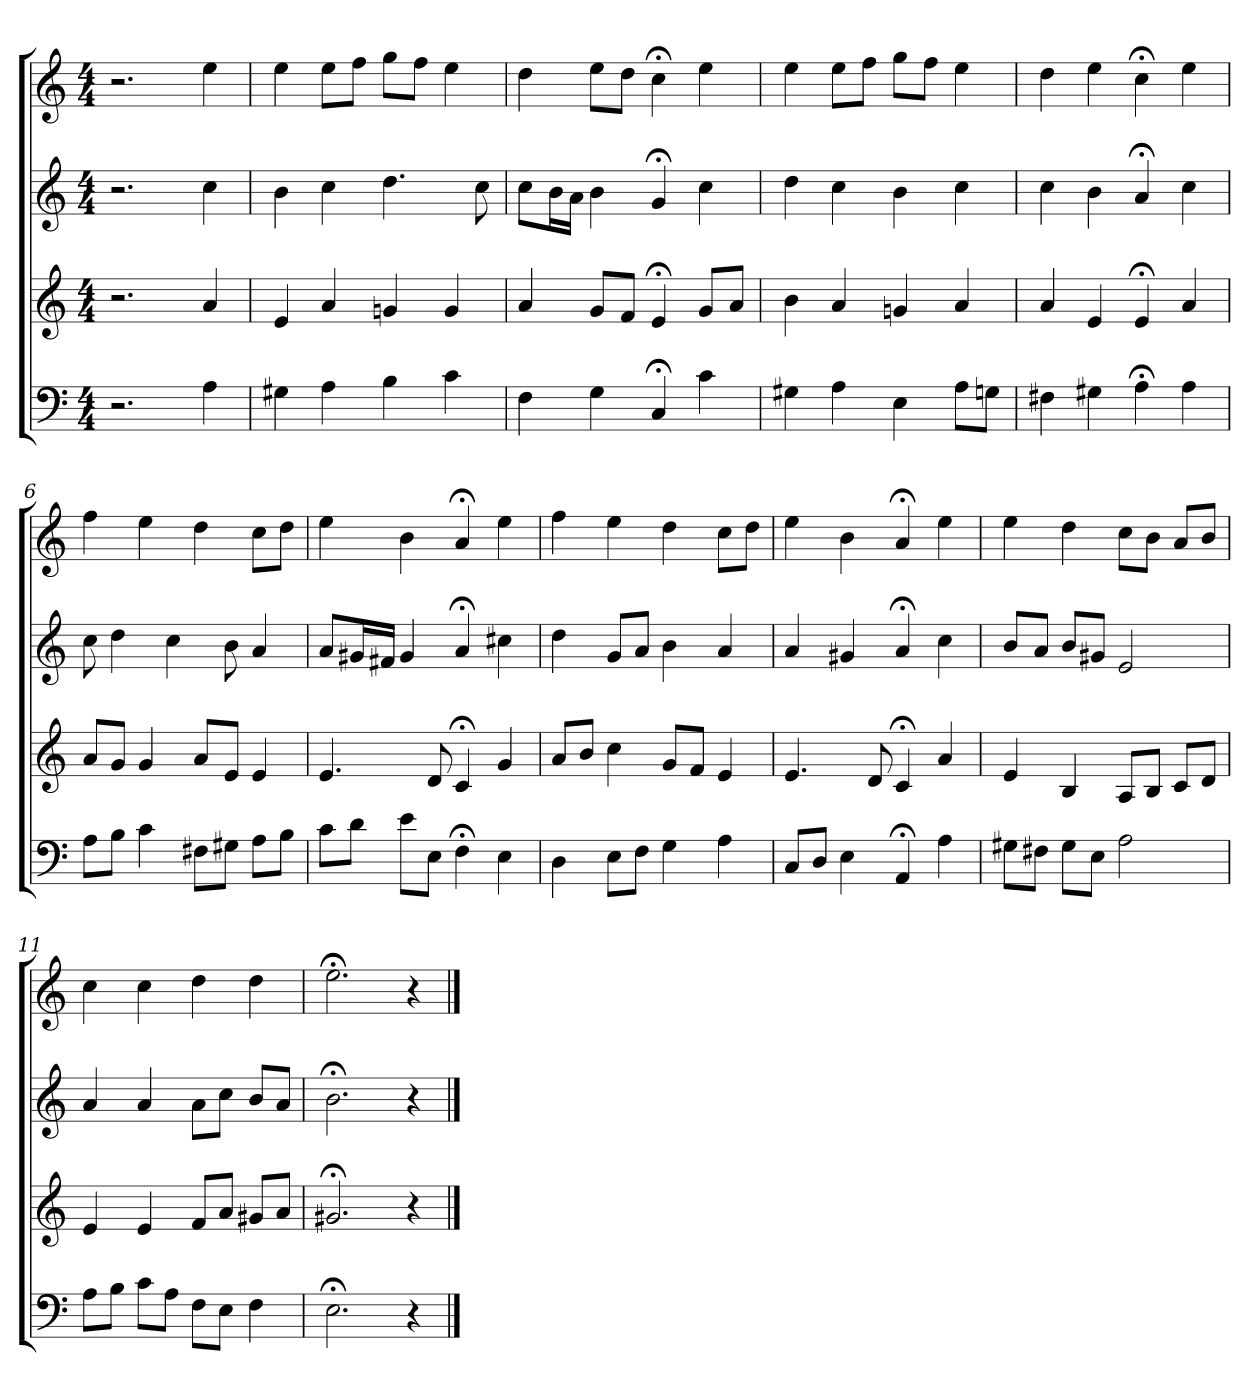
**kern	**kern	**kern	**kern
*part4	*part3	*part2	*part1
*staff4	*staff3	*staff2	*staff1
*clefF4	*clefG2	*clefG2	*clefG2
*k[]	*k[]	*k[]	*k[]
*C:	*C:	*C:	*a:
*M4/4	*M4/4	*M4/4	*M4/4
=1	=1	=1	=1
2.r	2.r	2.r	2.r
4A	4a	4cc	4ee
=2	=2	=2	=2
4G#X	4e	4b	4ee
4A	4a	4cc	8ee\L
.	.	.	8ff\J
4B	4gn	4.dd	8gg\L
.	.	.	8ff\J
4c	4g	.	4ee
.	.	8cc	.
=3	=3	=3	=3
4F	4a	8cc\L	4dd
.	.	16b\L	.
.	.	16a\JJ	.
4G	8g/L	4b	8ee\L
.	8f/J	.	8dd\J
4C;<	4e;<	4g;<	4cc;<
4c	8g/L	4cc	4ee
.	8a/J	.	.
=4	=4	=4	=4
4G#X	4b	4dd	4ee
4A	4a	4cc	8ee\L
.	.	.	8ff\J
4E	4gn	4b	8gg\L
.	.	.	8ff\J
8A\L	4a	4cc	4ee
8Gn\J	.	.	.
=5	=5	=5	=5
4F#X	4a	4cc	4dd
4G#X	4e	4b	4ee
4A;<	4e;<	4a;<	4cc;<
4A	4a	4cc	4ee
=6	=6	=6	=6
8A\L	8a/L	8cc	4ff
8B\J	8g/J	4dd	.
4c	4g	.	4ee
.	.	4cc	.
8F#X\L	8a/L	.	4dd
8G#X\J	8e/J	8b	.
8A\L	4e	4a	8cc\L
8B\J	.	.	8dd\J
=7	=7	=7	=7
8c\L	4.e	8a/L	4ee
8d\J	.	16g#X/L	.
.	.	16f#X/JJ	.
8e\L	.	4g#	4b
8E\J	8d	.	.
4F;<	4c;<	4a;<	4a;<
4E	4g	4cc#X	4ee
=8	=8	=8	=8
4D	8a/L	4dd	4ff
.	8b/J	.	.
8E\L	4cc	8g/L	4ee
8F\J	.	8a/J	.
4G	8g/L	4b	4dd
.	8f/J	.	.
4A	4e	4a	8cc\L
.	.	.	8dd\J
=9	=9	=9	=9
8C/L	4.e	4a	4ee
8D/J	.	.	.
4E	.	4g#X	4b
.	8d	.	.
4AA;<	4c;<	4a;<	4a;<
4A	4a	4cc	4ee
=10	=10	=10	=10
8G#X\L	4e	8b/L	4ee
8F#X\J	.	8a/J	.
8G#\L	4B	8b/L	4dd
8E\J	.	8g#X/J	.
2A	8A/L	2e	8cc\L
.	8B/J	.	8b\J
.	8c/L	.	8a/L
.	8d/J	.	8b/J
=11	=11	=11	=11
8A\L	4e	4a	4cc
8B\J	.	.	.
8c\L	4e	4a	4cc
8A\J	.	.	.
8F\L	8f/L	8a\L	4dd
8E\J	8a/J	8cc\J	.
4F	8g#X/L	8b/L	4dd
.	8a/J	8a/J	.
=12	=12	=12	=12
2.E;<	2.g#X;<	2.b;<	2.ee;<
4r	4r	4r	4r
==	==	==	==
*-	*-	*-	*-
